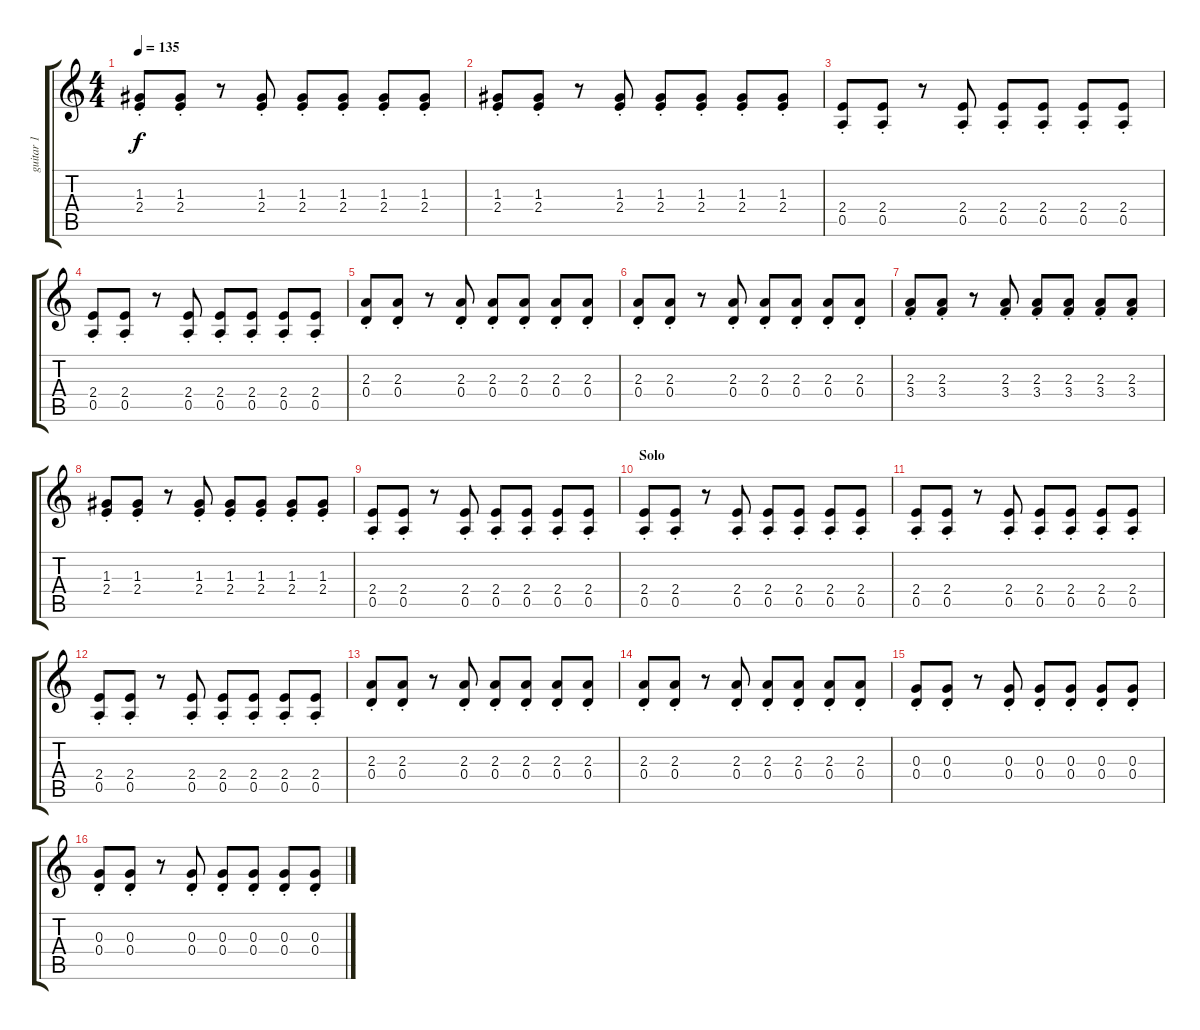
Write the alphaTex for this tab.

\track ("guitar 1" "guitar 1") {instrument electricguitarmuted}
\staff {score tabs}
\tuning (E4 B3 G3 D3 A2 E2) {hide}
\ts (4 4)
\tempo 135
\clef g2
\ks c
(1.3{st} 2.4{st}).8{dy f} (1.3{st} 2.4{st}).8 r.8 (1.3{st} 2.4{st}).8 (1.3{st} 2.4{st}).8 (1.3{st} 2.4{st}).8 (1.3{st} 2.4{st}).8 (1.3{st} 2.4{st}).8 |
(1.3{st} 2.4{st}).8 (1.3{st} 2.4{st}).8 r.8 (1.3{st} 2.4{st}).8 (1.3{st} 2.4{st}).8 (1.3{st} 2.4{st}).8 (1.3{st} 2.4{st}).8 (1.3{st} 2.4{st}).8 |
(2.4{st} 0.5{st}).8 (2.4{st} 0.5{st}).8 r.8 (2.4{st} 0.5{st}).8 (2.4{st} 0.5{st}).8 (2.4{st} 0.5{st}).8 (2.4{st} 0.5{st}).8 (2.4{st} 0.5{st}).8 |
(2.4{st} 0.5{st}).8 (2.4{st} 0.5{st}).8 r.8 (2.4{st} 0.5{st}).8 (2.4{st} 0.5{st}).8 (2.4{st} 0.5{st}).8 (2.4{st} 0.5{st}).8 (2.4{st} 0.5{st}).8 |
(2.3{st} 0.4{st}).8 (2.3{st} 0.4{st}).8 r.8 (2.3{st} 0.4{st}).8 (2.3{st} 0.4{st}).8 (2.3{st} 0.4{st}).8 (2.3{st} 0.4{st}).8 (2.3{st} 0.4{st}).8 |
(2.3{st} 0.4{st}).8 (2.3{st} 0.4{st}).8 r.8 (2.3{st} 0.4{st}).8 (2.3{st} 0.4{st}).8 (2.3{st} 0.4{st}).8 (2.3{st} 0.4{st}).8 (2.3{st} 0.4{st}).8 |
(2.3{st} 3.4{st}).8 (2.3{st} 3.4{st}).8 r.8 (2.3{st} 3.4{st}).8 (2.3{st} 3.4{st}).8 (2.3{st} 3.4{st}).8 (2.3{st} 3.4{st}).8 (2.3{st} 3.4{st}).8 |
(1.3{st} 2.4{st}).8 (1.3{st} 2.4{st}).8 r.8 (1.3{st} 2.4{st}).8 (1.3{st} 2.4{st}).8 (1.3{st} 2.4{st}).8 (1.3{st} 2.4{st}).8 (1.3{st} 2.4{st}).8 |
(2.4{st} 0.5{st}).8 (2.4{st} 0.5{st}).8 r.8 (2.4{st} 0.5{st}).8 (2.4{st} 0.5{st}).8 (2.4{st} 0.5{st}).8 (2.4{st} 0.5{st}).8 (2.4{st} 0.5{st}).8 |
\section ("" "Solo")
(2.4{st} 0.5{st}).8 (2.4{st} 0.5{st}).8 r.8 (2.4{st} 0.5{st}).8 (2.4{st} 0.5{st}).8 (2.4{st} 0.5{st}).8 (2.4{st} 0.5{st}).8 (2.4{st} 0.5{st}).8 |
(2.4{st} 0.5{st}).8 (2.4{st} 0.5{st}).8 r.8 (2.4{st} 0.5{st}).8 (2.4{st} 0.5{st}).8 (2.4{st} 0.5{st}).8 (2.4{st} 0.5{st}).8 (2.4{st} 0.5{st}).8 |
(2.4{st} 0.5{st}).8 (2.4{st} 0.5{st}).8 r.8 (2.4{st} 0.5{st}).8 (2.4{st} 0.5{st}).8 (2.4{st} 0.5{st}).8 (2.4{st} 0.5{st}).8 (2.4{st} 0.5{st}).8 |
(2.3{st} 0.4{st}).8 (2.3{st} 0.4{st}).8 r.8 (2.3{st} 0.4{st}).8 (2.3{st} 0.4{st}).8 (2.3{st} 0.4{st}).8 (2.3{st} 0.4{st}).8 (2.3{st} 0.4{st}).8 |
(2.3{st} 0.4{st}).8 (2.3{st} 0.4{st}).8 r.8 (2.3{st} 0.4{st}).8 (2.3{st} 0.4{st}).8 (2.3{st} 0.4{st}).8 (2.3{st} 0.4{st}).8 (2.3{st} 0.4{st}).8 |
(0.3{st} 0.4{st}).8 (0.3{st} 0.4{st}).8 r.8 (0.3{st} 0.4{st}).8 (0.3{st} 0.4{st}).8 (0.3{st} 0.4{st}).8 (0.3{st} 0.4{st}).8 (0.3{st} 0.4{st}).8 |
(0.3{st} 0.4{st}).8 (0.3{st} 0.4{st}).8 r.8 (0.3{st} 0.4{st}).8 (0.3{st} 0.4{st}).8 (0.3{st} 0.4{st}).8 (0.3{st} 0.4{st}).8 (0.3{st} 0.4{st}).8
